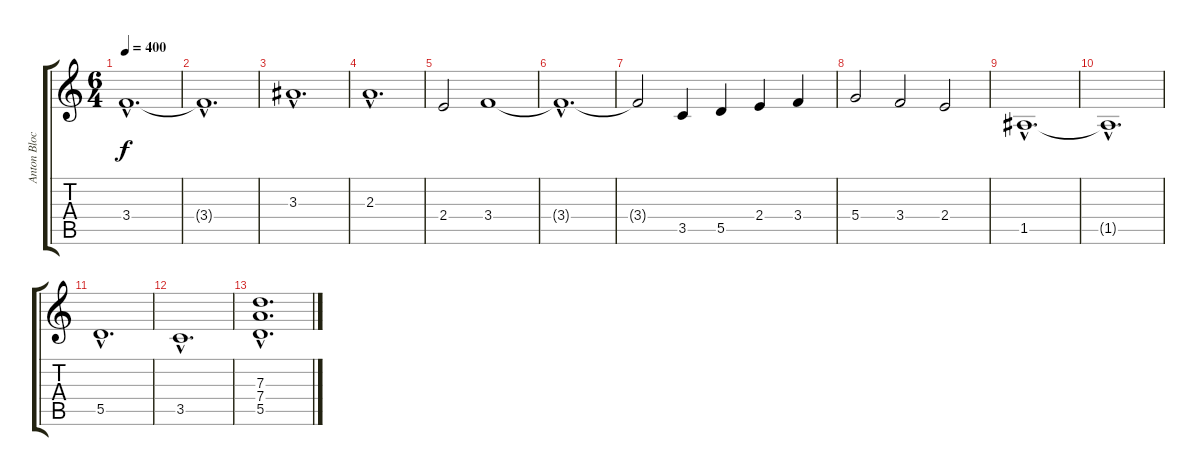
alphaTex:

\track ("Anton Blochin guitar" "Anton Bloc") {instrument distortionguitar}
\staff {score tabs}
\tuning (E4 B3 G3 D3 A2 E2) {hide}
\ts (6 4)
\tempo 400
\clef g2
\ks c
3.4{hac}.1{d dy f} |
3.4{hac t}.1{d} |
3.3{hac}.1{d} |
2.3{hac}.1{d} |
2.4.2 3.4.1 |
3.4{hac t}.1{d} |
3.4{t}.2 3.5.4 5.5.4 2.4.4 3.4.4 |
5.4.2 3.4.2 2.4.2 |
1.5{hac}.1{d} |
1.5{hac t}.1{d} |
5.5{hac}.1{d} |
3.5{hac}.1{d} |
(7.3{hac} 7.4{hac} 5.5{hac}).1{d}
